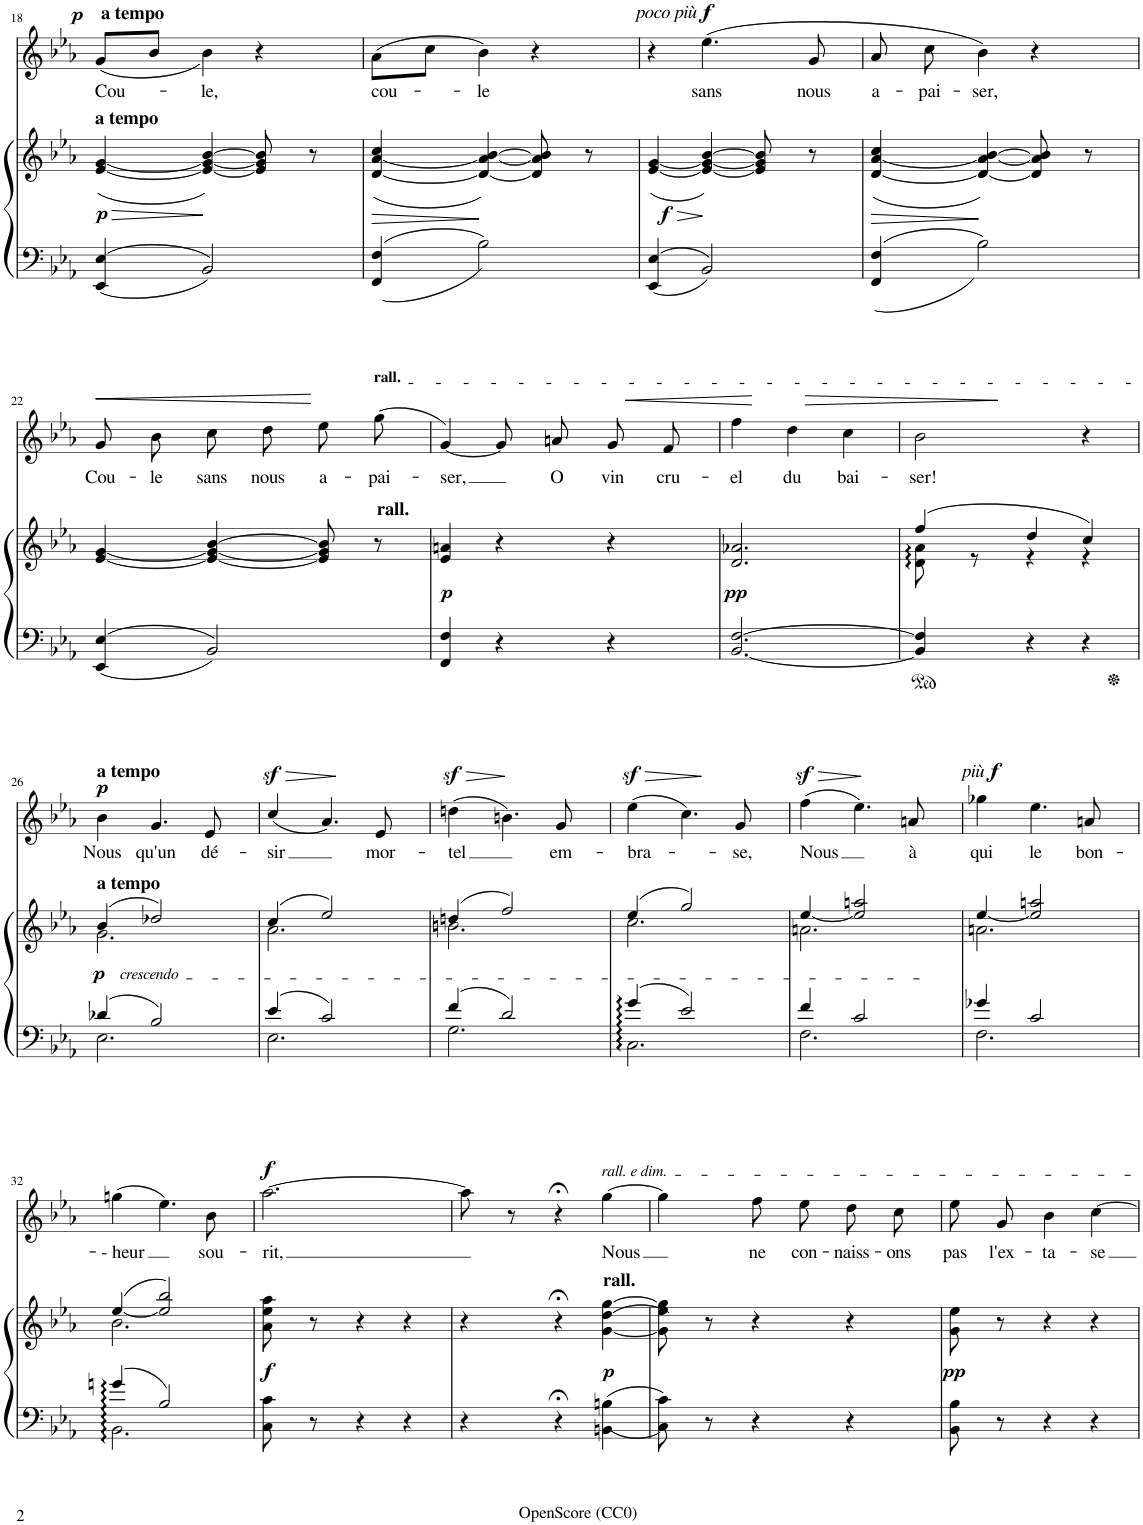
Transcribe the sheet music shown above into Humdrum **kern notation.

**kern	**kern	**dynam	**kern	**text	**dynam
*part2	*part2	*part2	*part1	*part1	*part1
*staff3	*staff2	*staff2/3	*staff1	*staff1	*staff1
*I"Piano	*	*	*I"Chant Voice	*	*
*I'Pno	*	*	*	*	*
!!LO:PB:g=z
*clefF4	*clefG2	*	*clefG2	*	*
*k[b-e-a-]	*k[b-e-a-]	*	*k[b-e-a-]	*	*
*M3/4	*M3/4	*	*M3/4	*	*
=18	=18	=18	=18	=18	=18
!	!	!	!LO:TX:a:B:t=a tempo	!	!
!	!LO:TX:a:B:t=a tempo	!	!	!	!
!	!	!LO:HP:b	!	!LO:LY:b	!
!	!	!LO:DY:n=1:b	!	!	!LO:DY:a
4EE-/ 4E-/	([4e-/ [<4g/	> p	(<8g/L	Cou-	p
.	.	.	8b-/J	.	.
!	!	!	!	!LO:LY:b	!
2BB-/	4e-/_ 4g/_ [4b-/)	.	4b-\)	-le,	.
.	8e-/] 8g/] 8b-/]	]	4r	.	.
.	8r	.	.	.	.
=19	=19	=19	=19	=19	=19
!	!	!LO:HP:b	!	!LO:LY:b	!
4FF/ 4F/	([4d/ [<4a-/ 4cc/	>	(8a-\L	cou-	.
.	.	.	8cc\J	.	.
!	!	!	!	!LO:LY:b	!
2B-\	4d/_ 4a-/_ [4b-/)	.	4b-\)	-le	.
.	8d/] 8a-/] 8b-/]	]	4r	.	.
.	8r	.	.	.	.
=20	=20	=20	=20	=20	=20
!	!	!LO:HP:b	!	!	!
!	!	!LO:DY:n=1:b	!	!	!
4EE-/ 4E-/	([4e-/ [<4g/	> f	4r	.	.
!	!	!	!	!LO:LY:b	!LO:DY:a
!	!	!	!	!	!LO:DY:n=1:a
2BB-/	4e-/_ 4g/_ [4b-/)	.	(4.ee-\	sans	other-dynamics f
.	8e-/] 8g/] 8b-/]	]	.	.	.
!	!	!	!	!LO:LY:b	!
.	8r	.	8g/	nous	.
=21	=21	=21	=21	=21	=21
!	!	!LO:HP:b	!	!LO:LY:b	!
4FF/ 4F/	([4d/ [<4a-/ 4cc/	>	8a-/	a-	.
!	!	!	!	!LO:LY:b	!
.	.	.	8cc\	-pai-	.
!	!	!	!	!LO:LY:b	!
2B-\	4d/_ 4a-/_ [4b-/)	.	4b-\)	-ser,	.
.	8d/] 8a-/] 8b-/]	]	4r	.	.
.	8r	.	.	.	.
!!LO:LB:g=z
=22	=22	=22	=22	=22	=22
!	!	!	!	!LO:LY:b	!LO:HP:b
4EE-/ 4E-/	[4e-/ [<4g/	.	8g/	Cou-	<
!	!	!	!	!LO:LY:b	!
.	.	.	8b-\	-le	.
!	!	!	!	!LO:LY:b	!
2BB-/	4e-/_ 4g/_ [4b-/	.	8cc\	sans	.
!	!	!	!	!LO:LY:b	!
.	.	.	8dd\	nous	.
!	!	!	!	!LO:LY:b	!
.	8e-/] 8g/] 8b-/]	.	8ee-\	a-	[
!	!	!	!LO:TX:a:t=rall.	!	!
!	!LO:TX:a:B:t=rall.	!	!	!	!
!	!	!	!	!LO:LY:b	!
.	8r	.	(8gg\	-pai-	.
=23	=23	=23	=23	=23	=23
!	!	!LO:DY:b	!	!LO:LY:b	!
4FF/ 4F/	4e-/ 4an/	p	[4g/)	-ser,	.
4r	4r	.	8g/]	.	.
!	!	!	!	!LO:LY:b	!
.	.	.	8an/	O	.
!	!	!	!	!LO:LY:b	!LO:HP:b
4r	4r	.	8g/	vin	<
!	!	!	!	!LO:LY:b	!
.	.	.	8f/	cru-	.
=24	=24	=24	=24	=24	=24
!	!	!LO:DY:b	!	!LO:LY:b	!
[2.BB-/ [2.F/	2.d/ 2.a-X/	pp	4ff\	-el	.
!	!	!	!	!LO:LY:b	!LO:HP:n=1:b
.	.	.	4dd\	du	[ >
!	!	!	!	!LO:LY:b	!
.	.	.	4cc\	bai-	.
=25	=25	=25	=25	=25	=25
*^	*^	*	*	*	*
!	!	!	!	!	!	!LO:LY:b	!
4BB-/] 4F/]	2ryy	(4ff/	8d\ 8a-\	.	2b-\	-ser!	.
.	.	.	8r	.	.	.	.
4r	.	4dd/	4r	.	.	.	.
4r	8ryy	4cc/)	4r	.	4r	.	]
.	8ryy	.	.	.	.	.	.
!!LO:LB:g=z
=26	=26	=26	=26	=26	=26	=26	=26
!	!	!	!	!	!LO:TX:a:B:t=a tempo	!	!
!	!	!LO:TX:a:B:t=a tempo	!	!	!	!	!
!	!	!LO:TX:b:i:t=crescendo	!	!	!	!	!
!	!	!	!	!LO:DY:b	!	!LO:LY:b	!LO:DY:a
4d-X/	2.E-\	(4b-/	2.g\	p	4b-\	Nous	p
!	!	!	!	!	!	!LO:LY:b	!
2B-/	.	2dd-X/)	.	.	4.g/	qu'un	.
!	!	!	!	!	!	!LO:LY:b	!
.	.	.	.	.	8e-/	dé-	.
=27	=27	=27	=27	=27	=27	=27	=27
!	!	!	!	!	!	!LO:LY:b	!LO:HP:b
4e-/	2.E-\	(4cc/	2.a-\	.	(4ccz>/	-sir	>
2c/	.	2ee-/)	.	.	4.a-/)	.	.
!	!	!	!	!	!	!LO:LY:b	!
.	.	.	.	.	8e-/	mor-	]
=28	=28	=28	=28	=28	=28	=28	=28
!	!	!	!	!	!	!LO:LY:b	!LO:HP:b
4f/	2.G\	(4ddn/	2.bn\	.	(4ddnz>\	-tel	>
2d/	.	2ff/)	.	.	4.bn\)	.	.
!	!	!	!	!	!	!LO:LY:b	!
.	.	.	.	.	8g/	em-	]
=29	=29	=29	=29	=29	=29	=29	=29
!	!	!	!	!	!	!LO:LY:b	!LO:HP:b
4g/	2.C\	(4ee-/	2.cc\	.	(4ee-z>\	-bra-	>
2e-/	.	2gg/)	.	.	4.cc\)	.	.
!	!	!	!	!	!	!LO:LY:b	!
.	.	.	.	.	8g/	-se,	]
=30	=30	=30	=30	=30	=30	=30	=30
!	!	!	!	!	!	!LO:LY:b	!LO:HP:b
4f/	2.F\	[<4ee-/	2.an\	.	(4ffz>\	Nous	>
2c/	.	2ee-/] 2aan/	.	.	4.ee-\)	.	.
!	!	!	!	!	!	!LO:LY:b	!
.	.	.	.	.	8an/	à	]
=31	=31	=31	=31	=31	=31	=31	=31
!	!	!	!	!	!	!LO:LY:b	!LO:DY:a
!	!	!	!	!	!	!	!LO:DY:n=1:a
4g-X/	2.F\	[<4ee-/	2.an\	.	4gg-X\	qui	other-dynamics f
!	!	!	!	!	!	!LO:LY:b	!
2c/	.	2ee-/] 2aan/	.	.	4.ee-\	le	.
!	!	!	!	!	!	!LO:LY:b	!
.	.	.	.	.	8an/	bon-	.
!!LO:LB:g=z
=32	=32	=32	=32	=32	=32	=32	=32
!	!	!	!	!	!	!LO:LY:b	!
4gn/	2.BB-\	([<4ee-/	2.b-\	.	(4ggn\	-- heur	.
2B-/	.	2ee-/] 2bb-/)	.	.	4.ee-\)	.	.
!	!	!	!	!	!	!LO:LY:b	!
.	.	.	.	.	8b-\	sou-	.
*v	*v	*	*	*	*	*	*
*	*v	*v	*	*	*	*
=33	=33	=33	=33	=33	=33
!	!	!LO:DY:b	!	!LO:LY:b	!LO:DY:a
8C\ 8c\	8a-\ 8ee-\ 8aa-\	f	[2.aa-\	-rit,	f
8r	8r	.	.	.	.
4r	4r	.	.	.	.
4r	4r	.	.	.	.
=34	=34	=34	=34	=34	=34
4r	4r	.	8aa-\]	.	.
.	.	.	8r	.	.
4r;<	4r;<	.	4r;<	.	.
!	!	!	!LO:TX:a:i:t=rall. e dim.	!	!
!	!LO:TX:a:B:t=rall.	!	!	!	!
!	!	!LO:DY:b	!	!LO:LY:b	!
4BBn\ 4Bn\	(>[4g\ 4dd\ [4gg\	p	[4gg\	Nous	.
=35	=35	=35	=35	=35	=35
8C\ 8c\	8g\] 8ee-\ 8gg\])	.	4gg\]	.	.
8r	8r	.	.	.	.
!	!	!	!	!LO:LY:b	!
4r	4r	.	8ff\	ne	.
!	!	!	!	!LO:LY:b	!
.	.	.	8ee-\	con-	.
!	!	!	!	!LO:LY:b	!
4r	4r	.	8dd\	-naiss-	.
!	!	!	!	!LO:LY:b	!
.	.	.	8cc\	-ons	.
=36	=36	=36	=36	=36	=36
!	!	!LO:DY:b	!	!LO:LY:b	!
8BB-\ 8B-\	8g\ 8ee-\	pp	8ee-\	pas	.
!	!	!	!	!LO:LY:b	!
8r	8r	.	8g/	l'ex-	.
!	!	!	!	!LO:LY:b	!
4r	4r	.	4b-\	-ta-	.
!	!	!	!	!LO:LY:b	!
4r	4r	.	[4cc\	-se	.
=	=	=	=	=	=
*-	*-	*-	*-	*-	*-
